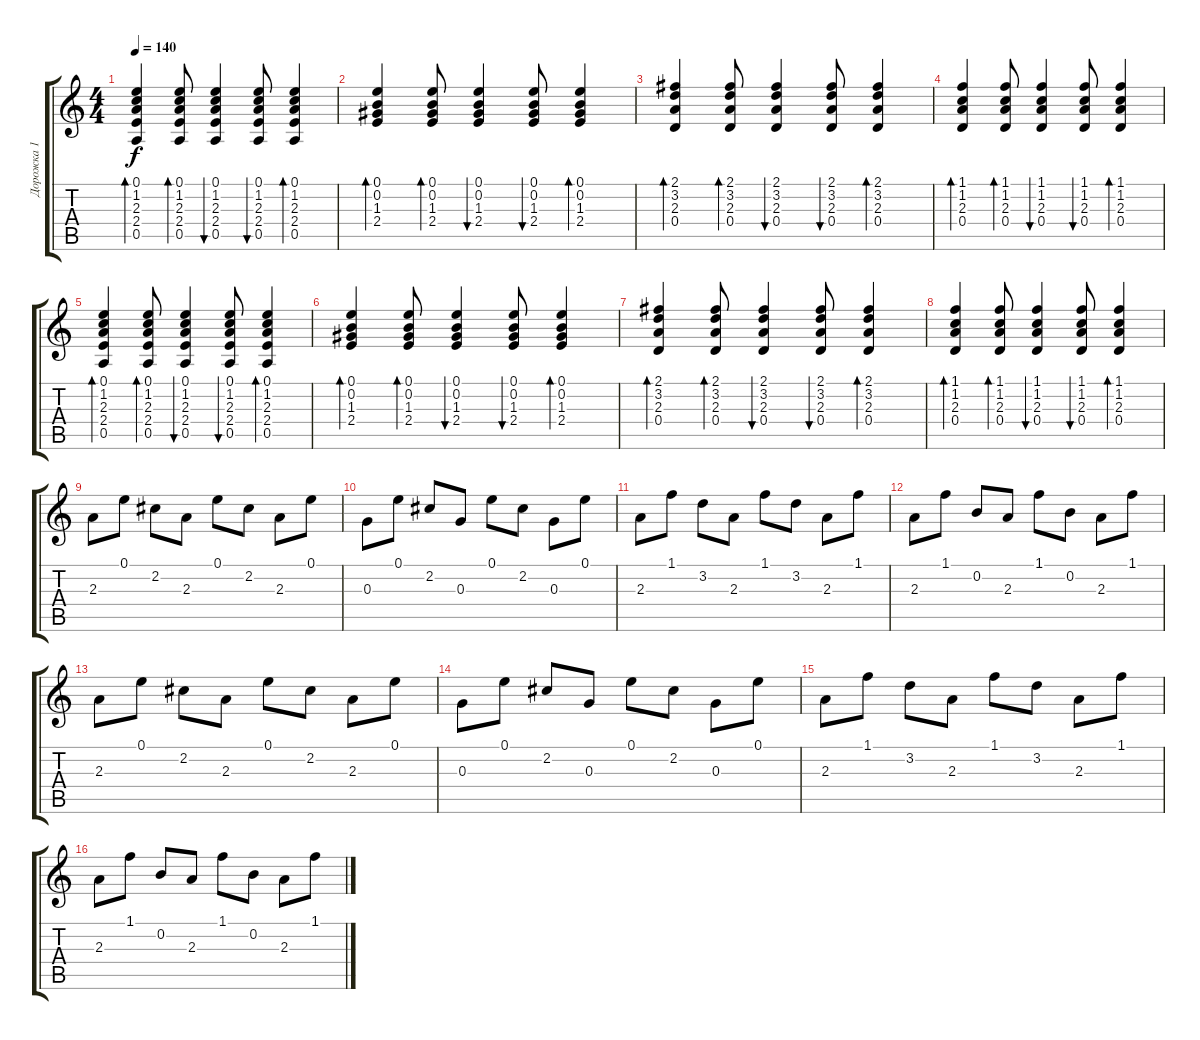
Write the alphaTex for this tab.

\track ("Дорожка 1" "Дорожка 1") {instrument acousticguitarsteel}
\staff {score tabs}
\tuning (E4 B3 G3 D3 A2 E2) {hide}
\ts (4 4)
\tempo 140
\clef g2
\ks c
(0.1 1.2 2.3 2.4 0.5).4{bd 60 dy f} (0.1 1.2 2.3 2.4 0.5).8{bd 60} (0.1 1.2 2.3 2.4 0.5).4{bu 60} (0.1 1.2 2.3 2.4 0.5).8{bu 60} (0.1 1.2 2.3 2.4 0.5).4{bd 60} |
(0.1 0.2 1.3 2.4).4{bd 60} (0.1 0.2 1.3 2.4).8{bd 60} (0.1 0.2 1.3 2.4).4{bu 60} (0.1 0.2 1.3 2.4).8{bu 60} (0.1 0.2 1.3 2.4).4{bd 60} |
(2.1 3.2 2.3 0.4).4{bd 60} (2.1 3.2 2.3 0.4).8{bd 60} (2.1 3.2 2.3 0.4).4{bu 60} (2.1 3.2 2.3 0.4).8{bu 60} (2.1 3.2 2.3 0.4).4{bd 60} |
(1.1 1.2 2.3 0.4).4{bd 60} (1.1 1.2 2.3 0.4).8{bd 60} (1.1 1.2 2.3 0.4).4{bu 60} (1.1 1.2 2.3 0.4).8{bu 60} (1.1 1.2 2.3 0.4).4{bd 60} |
(0.1 1.2 2.3 2.4 0.5).4{bd 60} (0.1 1.2 2.3 2.4 0.5).8{bd 60} (0.1 1.2 2.3 2.4 0.5).4{bu 60} (0.1 1.2 2.3 2.4 0.5).8{bu 60} (0.1 1.2 2.3 2.4 0.5).4{bd 60} |
(0.1 0.2 1.3 2.4).4{bd 60} (0.1 0.2 1.3 2.4).8{bd 60} (0.1 0.2 1.3 2.4).4{bu 60} (0.1 0.2 1.3 2.4).8{bu 60} (0.1 0.2 1.3 2.4).4{bd 60} |
(2.1 3.2 2.3 0.4).4{bd 60} (2.1 3.2 2.3 0.4).8{bd 60} (2.1 3.2 2.3 0.4).4{bu 60} (2.1 3.2 2.3 0.4).8{bu 60} (2.1 3.2 2.3 0.4).4{bd 60} |
(1.1 1.2 2.3 0.4).4{bd 60} (1.1 1.2 2.3 0.4).8{bd 60} (1.1 1.2 2.3 0.4).4{bu 60} (1.1 1.2 2.3 0.4).8{bu 60} (1.1 1.2 2.3 0.4).4{bd 60} |
2.3.8{volume 13 balance 8 instrument acousticguitarsteel} 0.1.8 2.2.8 2.3.8 0.1.8 2.2.8 2.3.8 0.1.8 |
0.3.8 0.1.8 2.2.8 0.3.8 0.1.8 2.2.8 0.3.8 0.1.8 |
2.3.8 1.1.8 3.2.8 2.3.8 1.1.8 3.2.8 2.3.8 1.1.8 |
2.3.8 1.1.8 0.2.8 2.3.8 1.1.8 0.2.8 2.3.8 1.1.8 |
2.3.8 0.1.8 2.2.8 2.3.8 0.1.8 2.2.8 2.3.8 0.1.8 |
0.3.8 0.1.8 2.2.8 0.3.8 0.1.8 2.2.8 0.3.8 0.1.8 |
2.3.8 1.1.8 3.2.8 2.3.8 1.1.8 3.2.8 2.3.8 1.1.8 |
2.3.8 1.1.8 0.2.8 2.3.8 1.1.8 0.2.8 2.3.8 1.1.8
